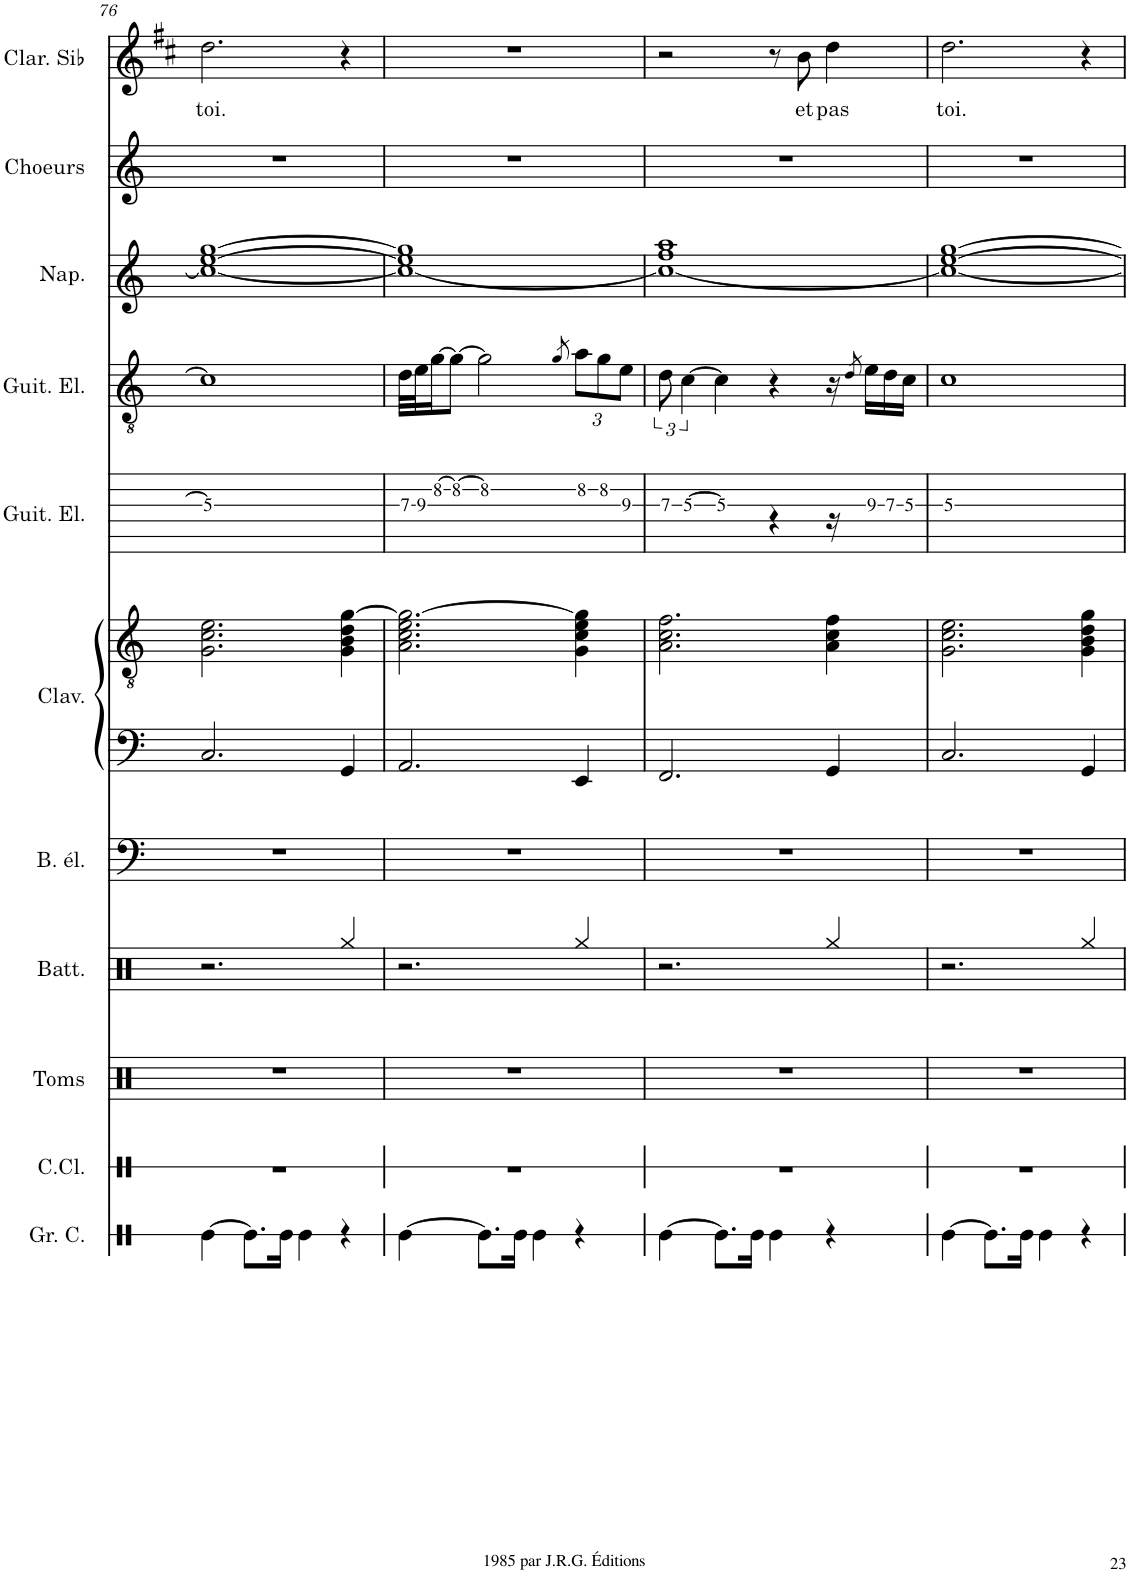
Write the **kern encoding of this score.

**kern	**kern	**kern	**kern	**kern	**kern	**kern	**kern	**kern	**kern	**kern	**kern	**text
*part11	*part10	*part9	*part8	*part7	*part6	*part6	*part5	*part4	*part3	*part2	*part1	*part1
*staff12	*staff11	*staff10	*staff9	*staff8	*staff7	*staff6	*staff5	*staff4	*staff3	*staff2	*staff1	*staff1
*I"Grosse caisse	*I"Caisse claire	*I"Toms	*I"Batterie	*I"Basse électrique	*I"Clavier	*	*I"Guitare électrique	*I"Guitare électrique	*I"Nappes	*I"Choeurs	*I"Clarinette en Sib	*
*I'Gr. C.	*I'C.Cl.	*I'Toms	*I'Batt.	*I'B. él.	*I'Clav.	*	*I'Guit. El.	*I'Guit. El.	*I'Nap.	*I'Choeurs	*I'Clar. Sib	*
!!LO:PB:g=z
*clefX	*clefX	*clefX	*clefX	*clefF4	*clefF4	*clefGv2	*	*clefGv2	*clefG2	*clefG2	*clefG2	*
*	*	*	*	*	*	*	*	*	*	*	*Trd1c2	*
*k[]	*k[]	*k[]	*k[]	*k[]	*k[]	*k[]	*k[]	*k[]	*k[]	*k[]	*k[f#c#]	*
*M4/4	*M4/4	*M4/4	*M4/4	*M4/4	*M4/4	*M4/4	*M4/4	*M4/4	*M4/4	*M4/4	*M4/4	*
=76	=76	=76	=76	=76	=76	=76	=76	=76	=76	=76	=76	=76
!	!	!	!	!	!	!	!	!	!	!	!	!LO:LY:b
[4Re\	1r	1r	2.r	1r	2.C/	2.G\ 2.c\ 2.e\	1c]	1c]	1cc_ [1ee [1gg	1r	2.dd\	toi.
8.Re\L]	.	.	.	.	.	.	.	.	.	.	.	.
16Re\Jk	.	.	.	.	.	.	.	.	.	.	.	.
4Re\	.	.	.	.	.	.	.	.	.	.	.	.
4r	.	.	4Rgg/	.	4GG/	4G\ 4B\ 4d\ [4g\	.	.	.	.	4r	.
=77	=77	=77	=77	=77	=77	=77	=77	=77	=77	=77	=77	=77
[4Re\	1r	1r	2.r	1r	2.AA/	2.A\ 2.c\ 2.e\ 2.g\_	32dLLL	32d\LLL	1cc_ 1ee] 1gg]	1r	1r	.
.	.	.	.	.	.	.	32eJ	32e\J	.	.	.	.
.	.	.	.	.	.	.	[16gJ	[16g\J	.	.	.	.
.	.	.	.	.	.	.	8gJ_	8g\J_	.	.	.	.
8.Re\L]	.	.	.	.	.	.	2g]	2g\]	.	.	.	.
16Re\Jk	.	.	.	.	.	.	.	.	.	.	.	.
4Re\	.	.	.	.	.	.	.	.	.	.	.	.
.	.	.	.	.	.	.	.	8qg/	.	.	.	.
*	*	*	*	*	*	*	*Xbrackettup	*Xbrackettup	*	*	*	*
4r	.	.	4Rgg/	.	4EE/	4G\ 4c\ 4e\ 4g\]	12gL	12a\L	.	.	.	.
.	.	.	.	.	.	.	12g	12g\	.	.	.	.
.	.	.	.	.	.	.	12eJ	12e\J	.	.	.	.
=78	=78	=78	=78	=78	=78	=78	=78	=78	=78	=78	=78	=78
*	*	*	*	*	*	*	*	*brackettup	*	*	*	*
[4Re\	1r	1r	2.r	1r	2.FF/	2.A\ 2.c\ 2.f\	12d	12d\	1cc_ 1ff 1aa	1r	2r	.
.	.	.	.	.	.	.	[6c	[6c\	.	.	.	.
8.Re\L]	.	.	.	.	.	.	4c]	4c\]	.	.	.	.
16Re\Jk	.	.	.	.	.	.	.	.	.	.	.	.
4Re\	.	.	.	.	.	.	4r	4r	.	.	8r	.
!	!	!	!	!	!	!	!	!	!	!	!	!LO:LY:b
.	.	.	.	.	.	.	.	.	.	.	8b\	et
!	!	!	!	!	!	!	!	!	!	!	!	!LO:LY:b
4r	.	.	4Rgg/	.	4GG/	4A\ 4c\ 4f\	16r	16r	.	.	4dd\	pas
.	.	.	.	.	.	.	.	8qd/	.	.	.	.
.	.	.	.	.	.	.	16eLL	16e\LL	.	.	.	.
.	.	.	.	.	.	.	16d	16d\	.	.	.	.
.	.	.	.	.	.	.	16cJJ	16c\JJ	.	.	.	.
=79	=79	=79	=79	=79	=79	=79	=79	=79	=79	=79	=79	=79
!	!	!	!	!	!	!	!	!	!	!	!	!LO:LY:b
[4Re\	1r	1r	2.r	1r	2.C/	2.G\ 2.c\ 2.e\	1c	1c	1cc_ [1ee [1gg	1r	2.dd\	toi.
8.Re\L]	.	.	.	.	.	.	.	.	.	.	.	.
16Re\Jk	.	.	.	.	.	.	.	.	.	.	.	.
4Re\	.	.	.	.	.	.	.	.	.	.	.	.
4r	.	.	4Rgg/	.	4GG/	4G\ 4B\ 4d\ 4g\	.	.	.	.	4r	.
=	=	=	=	=	=	=	=	=	=	=	=	=
*-	*-	*-	*-	*-	*-	*-	*-	*-	*-	*-	*-	*-
